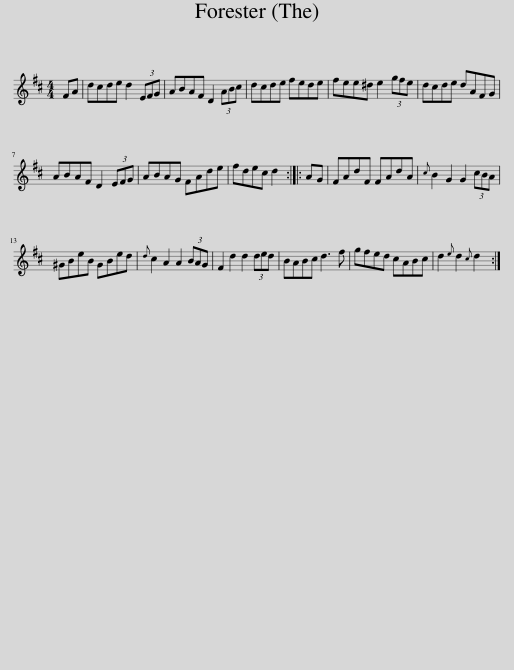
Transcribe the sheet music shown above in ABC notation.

X:1
L:1/8
M:4/4
I:linebreak $
K:D
V:1 treble
V:1
 FA | dcde d2 (3EFG | ABAF D2 (3ABc | dcde fede | fee^d e2 (3gfe | %5
 dcde dAFG |$ ABAF D2 (3EFG | ABAG FAde | fdec d2 :: AG | %10
 FAdF FAdA |{c} B2 G2 G2 (3cBA |$ ^GBeB GBed |{d} c2 A2 A2 (3BAG | F2 d2 d2 (3ded | %15
 BABc d3 f | gfed cABc | d2{e} d2{c} d2 :| %18
